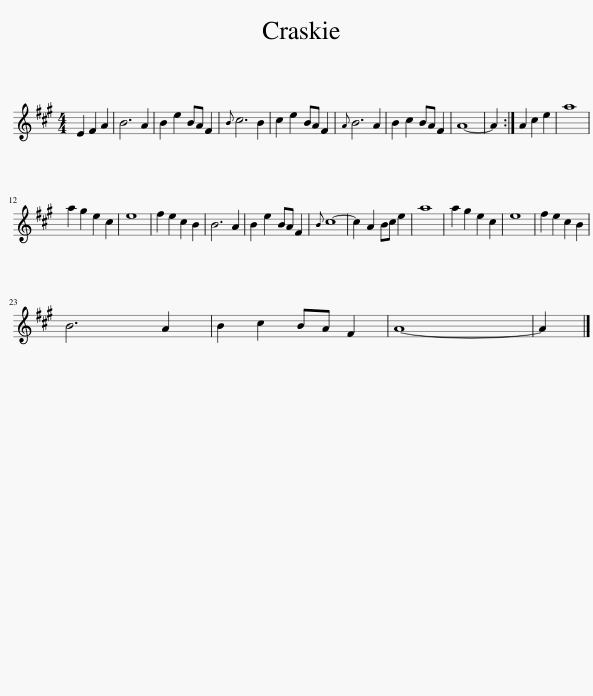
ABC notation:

X:1
L:1/8
M:4/4
I:linebreak $
K:A
V:1 treble
V:1
 E2 F2 A2 | B6 A2 | B2 e2 BA F2 |{B} c6 B2 | c2 e2 BA F2 | %5
{A} B6 A2 | B2 c2 BA F2 | A8- | A2 :| A2 c2 e2 | %10
 a8 |$ a2 g2 e2 c2 | e8 | f2 e2 c2 B2 | B6 A2 | %15
 B2 e2 BA F2 |{B} c8- | c2 A2 Bc e2 | a8 | a2 g2 e2 c2 | %20
 e8 | f2 e2 c2 B2 |$ B6 A2 | B2 c2 BA F2 | A8- | %25
 A2 |] %26
